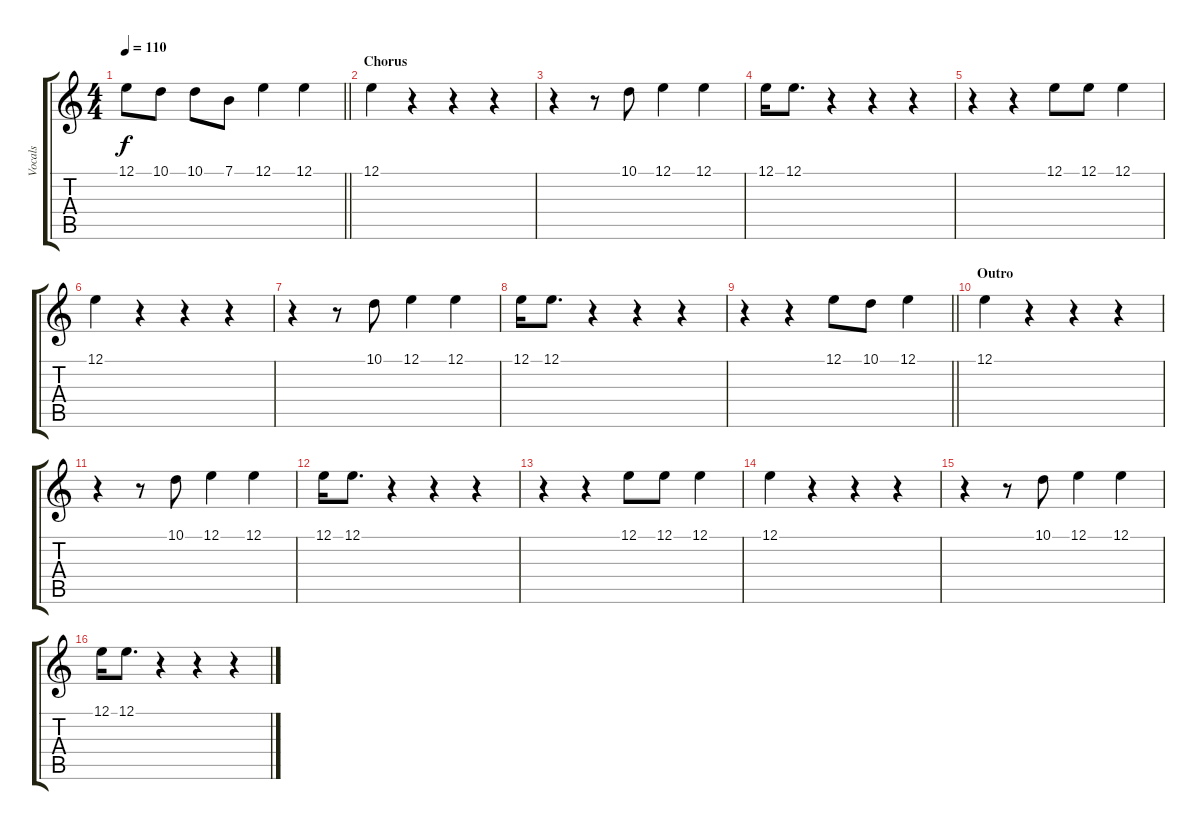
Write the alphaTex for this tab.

\track ("Vocals" "Vocals") {instrument altosax}
\staff {score tabs}
\tuning (E4 B3 G3 D3 A2 E2) {hide}
\ts (4 4)
\tempo 110
\clef g2
\barLineRight lightlight
\ks c
12.1.8{dy f} 10.1.8 10.1.8 7.1.8 12.1.4 12.1.4 |
\section ("" "Chorus")
12.1.4 r.4 r.4 r.4 |
r.4 r.8 10.1.8 12.1.4 12.1.4 |
12.1.16 12.1.8{d} r.4 r.4 r.4 |
r.4 r.4 12.1.8 12.1.8 12.1.4 |
12.1.4 r.4 r.4 r.4 |
r.4 r.8 10.1.8 12.1.4 12.1.4 |
12.1.16 12.1.8{d} r.4 r.4 r.4 |
\barLineRight lightlight
r.4 r.4 12.1.8 10.1.8 12.1.4 |
\section ("" "Outro")
12.1.4 r.4 r.4 r.4 |
r.4 r.8 10.1.8 12.1.4 12.1.4 |
12.1.16 12.1.8{d} r.4 r.4 r.4 |
r.4 r.4 12.1.8 12.1.8 12.1.4 |
12.1.4 r.4 r.4 r.4 |
r.4 r.8 10.1.8 12.1.4 12.1.4 |
12.1.16 12.1.8{d} r.4 r.4 r.4
